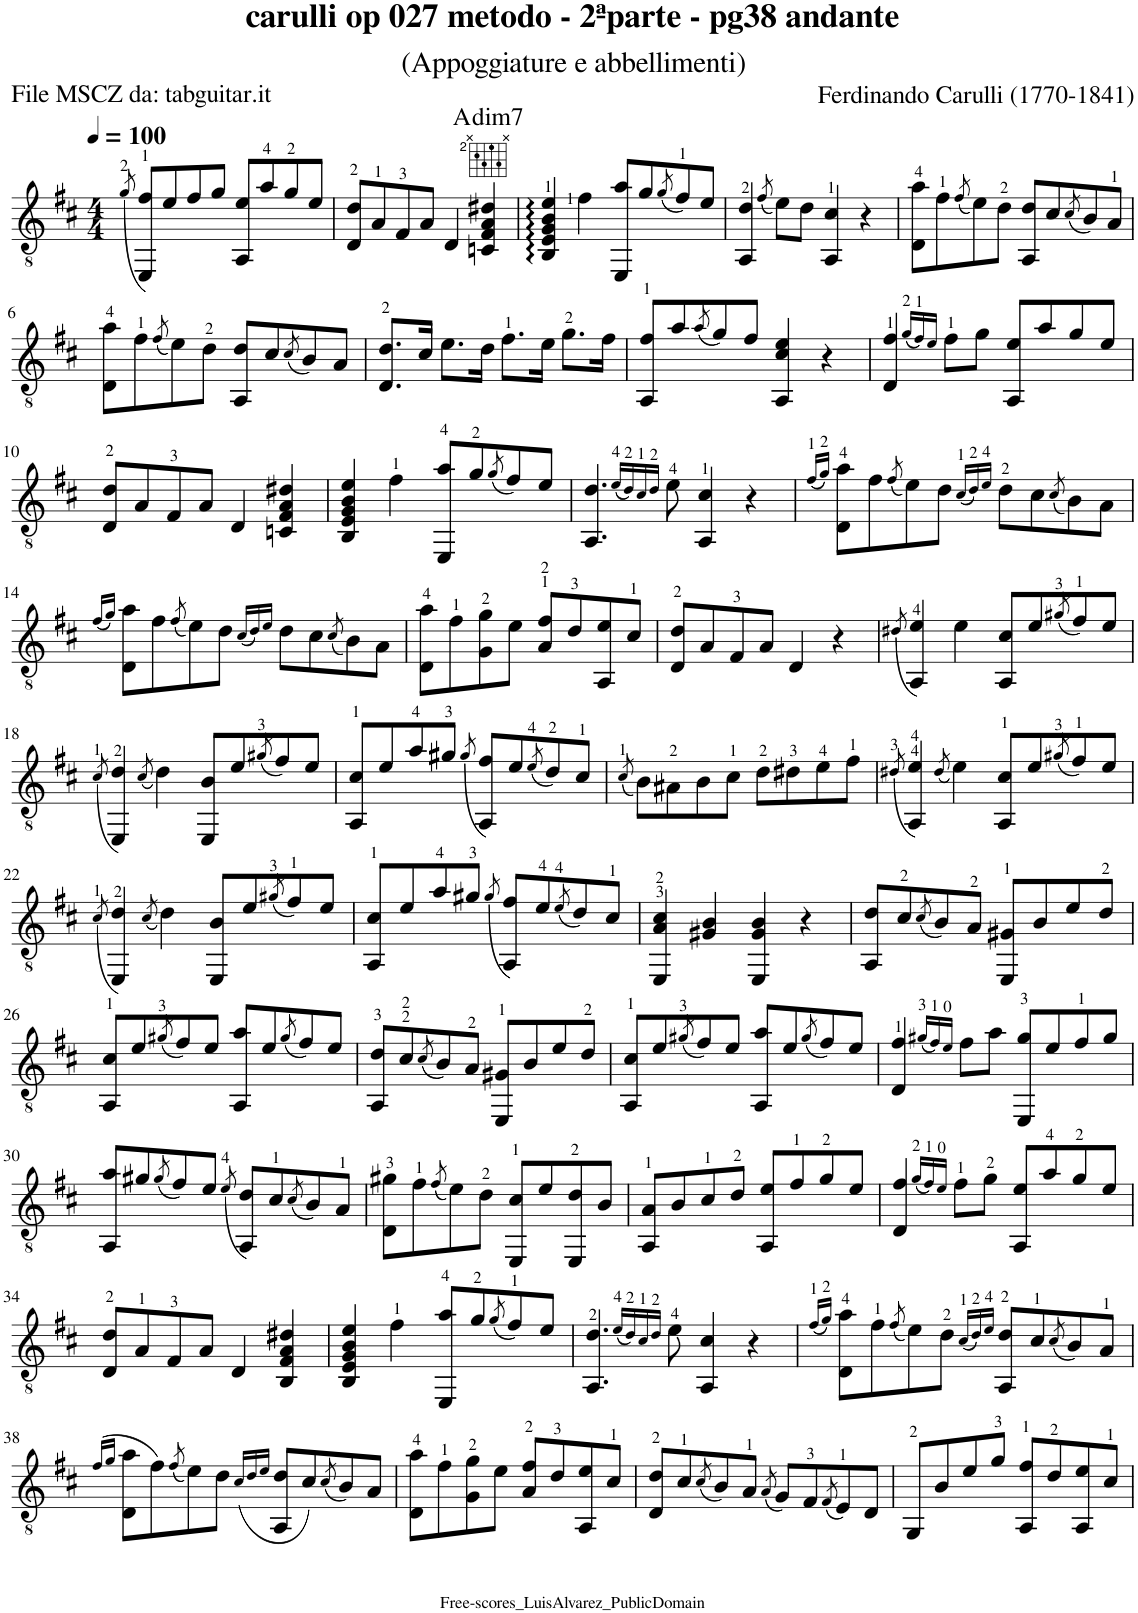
**kern	**harte
*part1	*part1
*staff1	*
*I"Guitar	*
*I'Guit.	*
*clefGv2	*
*k[f#c#]	*
*M4/4	*
*MM100	*
=1	=1
(8qg/	.
8EE/ 8f#/L)	.
8e/	.
8f#/	.
8g/J	.
8AA/ 8e/L	.
8a/	.
8g/	.
8e/J	.
=2	=2
8D/ 8d/L	.
8A/	.
8F#/	.
8A/J	.
4D/	.
!	!LO:H:kt=dim7
4Cn/ 4F#/ 4A/ 4d#X/	A:dim7
=3	=3
4BB/: 4E/: 4G/: 4B/: 4e/:	.
4f#\	.
8EE/ 8a/L	.
8g/	.
(8qg/	.
8f#/)	.
8e/J	.
=4	=4
4AA/ 4d/	.
(8qf#/	.
8e\L)	.
8d\J	.
4AA/ 4c#/	.
4r	.
=5	=5
8D\ 8a\L	.
8f#\	.
(8qf#/	.
8e\)	.
8d\J	.
8AA/ 8d/L	.
8c#/	.
(8qc#/	.
8B/)	.
8A/J	.
!!LO:LB:g=z
=6	=6
8D\ 8a\L	.
8f#\	.
(8qf#/	.
8e\)	.
8d\J	.
8AA/ 8d/L	.
8c#/	.
(8qc#/	.
8B/)	.
8A/J	.
=7	=7
8.D/ 8.d/L	.
16c#/Jk	.
8.e\L	.
16d\Jk	.
8.f#\L	.
16e\Jk	.
8.g\L	.
16f#\Jk	.
=8	=8
8AA/ 8f#/L	.
8a/	.
(8qa/	.
8g/)	.
8f#/J	.
4AA/ 4c#/ 4e/	.
4r	.
=9	=9
4D/ 4f#/	.
(16qg/LL	.
16qf#/)	.
16qe/JJ	.
8f#\L	.
8g\J	.
8AA/ 8e/L	.
8a/	.
8g/	.
8e/J	.
!!LO:LB:g=z
=10	=10
8D/ 8d/L	.
8A/	.
8F#/	.
8A/J	.
4D/	.
4Cn/ 4F#/ 4A/ 4d#X/	.
=11	=11
4BB/ 4E/ 4G/ 4B/ 4e/	.
4f#\	.
8EE/ 8a/L	.
8g/	.
(8qg/	.
8f#/)	.
8e/J	.
=12	=12
4.AA/ 4.d/	.
(16qe/LL	.
16qd/)	.
16qc#/	.
16qd/JJ	.
8e\	.
4AA/ 4c#/	.
4r	.
=13	=13
(16qf#/LL	.
16qg/JJ)	.
8D\ 8a\L	.
8f#\	.
(8qf#/	.
8e\)	.
8d\J	.
(16qc#/LL	.
16qd/)	.
16qe/JJ	.
8d\L	.
8c#\	.
(8qc#/	.
8B\)	.
8A\J	.
!!LO:LB:g=z
=14	=14
(16qf#/LL	.
16qg/JJ)	.
8D\ 8a\L	.
8f#\	.
(8qf#/	.
8e\)	.
8d\J	.
(16qc#/LL	.
16qd/)	.
16qe/JJ	.
8d\L	.
8c#\	.
(8qc#/	.
8B\)	.
8A\J	.
=15	=15
8D\ 8a\L	.
8f#\	.
8G\ 8g\	.
8e\J	.
8A/ 8f#/L	.
8d/	.
8AA/ 8e/	.
8c#/J	.
=16	=16
8D/ 8d/L	.
8A/	.
8F#/	.
8A/J	.
4D/	.
4r	.
=17	=17
(8qd#X/	.
4AA/ 4e/)	.
4e\	.
8AA/ 8c#/L	.
8e/	.
(8qg#X/	.
8f#/)	.
8e/J	.
!!LO:LB:g=z
=18	=18
(8qc#/	.
4EE/ 4d/)	.
(8qc#/	.
4d\)	.
8EE/ 8B/L	.
8e/	.
(8qg#X/	.
8f#/)	.
8e/J	.
=19	=19
8AA/ 8c#/L	.
8e/	.
8a/	.
8g#X/J	.
(8qg#/	.
8AA/ 8f#/L)	.
8e/	.
(8qe/	.
8d/)	.
8c#/J	.
=20	=20
(8qc#/	.
8B\L)	.
8A#X\	.
8B\	.
8c#\J	.
8d\L	.
8d#X\	.
8e\	.
8f#\J	.
=21	=21
(8qd#X/	.
4AA/ 4e/)	.
(8qd#/	.
4e\)	.
8AA/ 8c#/L	.
8e/	.
(8qg#X/	.
8f#/)	.
8e/J	.
!!LO:LB:g=z
=22	=22
(8qc#/	.
4EE/ 4d/)	.
(8qc#/	.
4d\)	.
8EE/ 8B/L	.
8e/	.
(8qg#X/	.
8f#/)	.
8e/J	.
=23	=23
8AA/ 8c#/L	.
8e/	.
8a/	.
8g#X/J	.
(8qg#/	.
8AA/ 8f#/L)	.
8e/	.
(8qe/	.
8d/)	.
8c#/J	.
=24	=24
4EE/ 4A/ 4c#/	.
4G#X/ 4B/	.
4EE/ 4G#/ 4B/	.
4r	.
=25	=25
8AA/ 8d/L	.
8c#/	.
(8qc#/	.
8B/)	.
8A/J	.
8EE/ 8G#X/L	.
8B/	.
8e/	.
8d/J	.
!!LO:LB:g=z
=26	=26
8AA/ 8c#/L	.
8e/	.
(8qg#X/	.
8f#/)	.
8e/J	.
8AA/ 8a/L	.
8e/	.
(8qg#/	.
8f#/)	.
8e/J	.
=27	=27
8AA/ 8d/L	.
8c#/	.
(8qc#/	.
8B/)	.
8A/J	.
8EE/ 8G#X/L	.
8B/	.
8e/	.
8d/J	.
=28	=28
8AA/ 8c#/L	.
8e/	.
(8qg#X/	.
8f#/)	.
8e/J	.
8AA/ 8a/L	.
8e/	.
(8qg#/	.
8f#/)	.
8e/J	.
=29	=29
4D/ 4f#/	.
(16qg#X/LL	.
16qf#/)	.
16qe/JJ	.
8f#\L	.
8a\J	.
8EE/ 8g#/L	.
8e/	.
8f#/	.
8g#/J	.
!!LO:LB:g=z
=30	=30
8AA/ 8a/L	.
8g#X/	.
(8qg#/	.
8f#/)	.
8e/J	.
(8qe/	.
8AA/ 8d/L)	.
8c#/	.
(8qc#/	.
8B/)	.
8A/J	.
=31	=31
8D\ 8g#X\L	.
8f#\	.
(8qf#/	.
8e\)	.
8d\J	.
8EE/ 8c#/L	.
8e/	.
8EE/ 8d/	.
8B/J	.
=32	=32
8AA/ 8A/L	.
8B/	.
8c#/	.
8d/J	.
8AA/ 8e/L	.
8f#/	.
8g/	.
8e/J	.
=33	=33
4D/ 4f#/	.
(16qg/LL	.
16qf#/)	.
16qe/JJ	.
8f#\L	.
8g\J	.
8AA/ 8e/L	.
8a/	.
8g/	.
8e/J	.
!!LO:LB:g=z
=34	=34
8D/ 8d/L	.
8A/	.
8F#/	.
8A/J	.
4D/	.
4BB/ 4F#/ 4A/ 4d#X/	.
=35	=35
4BB/ 4E/ 4G/ 4B/ 4e/	.
4f#\	.
8EE/ 8a/L	.
8g/	.
(8qg/	.
8f#/)	.
8e/J	.
=36	=36
4.AA/ 4.d/	.
(16qe/LL	.
16qd/)	.
16qc#/	.
16qd/JJ	.
8e\	.
4AA/ 4c#/	.
4r	.
=37	=37
(16qf#/LL	.
16qg/JJ)	.
8D\ 8a\L	.
8f#\	.
(8qf#/	.
8e\)	.
8d\J	.
(16qc#/LL	.
16qd/)	.
16qe/JJ	.
8AA/ 8d/L	.
8c#/	.
(8qc#/	.
8B/)	.
8A/J	.
!!LO:LB:g=z
=38	=38
(16qf#/LL	.
16qg/JJ	.
8D\ 8a\L	.
8f#\)	.
(8qf#/	.
8e\)	.
8d\J	.
(16qc#/LL	.
16qd/	.
16qe/JJ	.
8AA/ 8d/L	.
8c#/)	.
(8qc#/	.
8B/)	.
8A/J	.
=39	=39
8D\ 8a\L	.
8f#\	.
8G\ 8g\	.
8e\J	.
8A/ 8f#/L	.
8d/	.
8AA/ 8e/	.
8c#/J	.
=40	=40
8D/ 8d/L	.
8c#/	.
(8qc#/	.
8B/)	.
8A/J	.
(8qA/	.
8G/L)	.
8F#/	.
(8qF#/	.
8E/)	.
8D/J	.
=41	=41
8GG/L	.
8B/	.
8e/	.
8g/J	.
8AA/ 8f#/L	.
8d/	.
8AA/ 8e/	.
8c#/J	.
=	=
*-	*-
